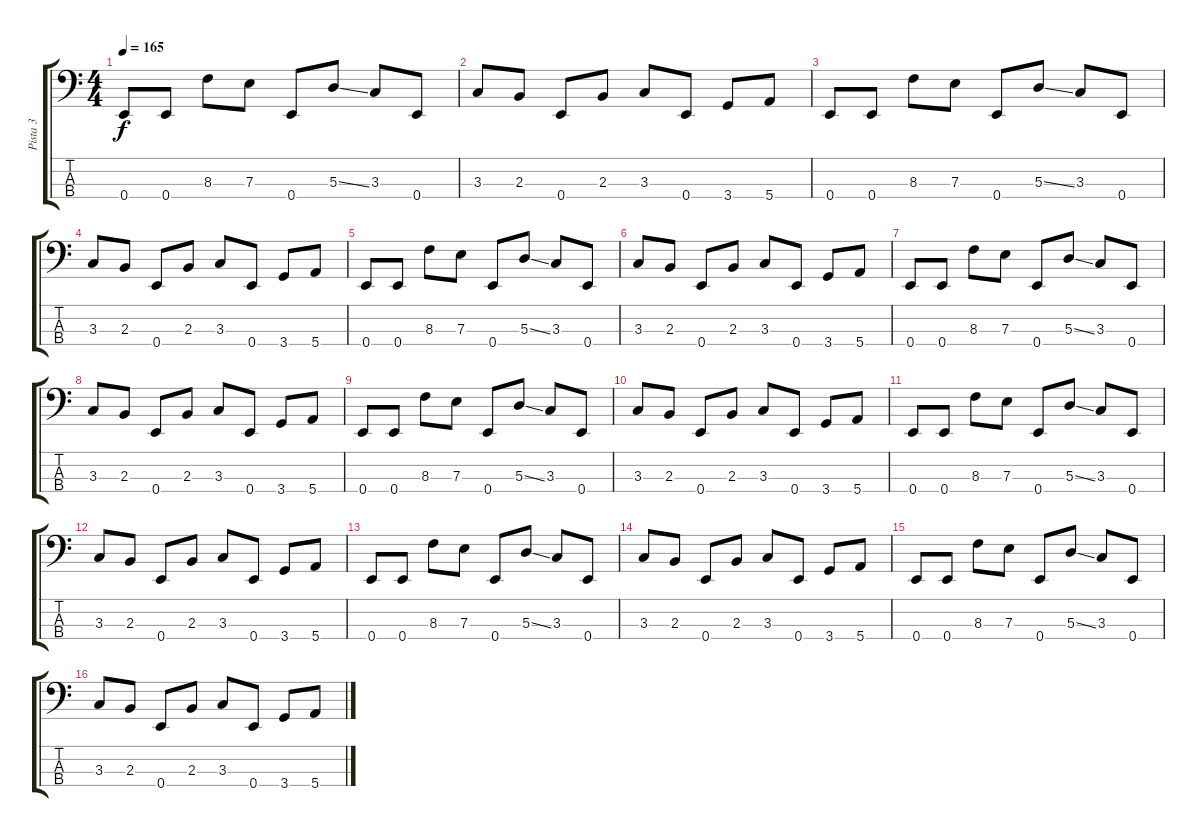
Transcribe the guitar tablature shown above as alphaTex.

\track ("Pista 3" "Pista 3") {instrument electricbasspick}
\staff {score tabs}
\tuning (G2 D2 A1 E1) {hide}
\ts (4 4)
\tempo 165
\clef f4
\ks c
0.4.8{dy f instrument electricbasspick} 0.4.8 8.3.8 7.3.8 0.4.8 5.3{ss}.8 3.3.8 0.4.8 |
3.3.8 2.3.8 0.4.8 2.3.8 3.3.8 0.4.8 3.4.8 5.4.8 |
0.4.8 0.4.8 8.3.8 7.3.8 0.4.8 5.3{ss}.8 3.3.8 0.4.8 |
3.3.8 2.3.8 0.4.8 2.3.8 3.3.8 0.4.8 3.4.8 5.4.8 |
0.4.8 0.4.8 8.3.8 7.3.8 0.4.8 5.3{ss}.8 3.3.8 0.4.8 |
3.3.8 2.3.8 0.4.8 2.3.8 3.3.8 0.4.8 3.4.8 5.4.8 |
0.4.8 0.4.8 8.3.8 7.3.8 0.4.8 5.3{ss}.8 3.3.8 0.4.8 |
3.3.8 2.3.8 0.4.8 2.3.8 3.3.8 0.4.8 3.4.8 5.4.8 |
0.4.8 0.4.8 8.3.8 7.3.8 0.4.8 5.3{ss}.8 3.3.8 0.4.8 |
3.3.8 2.3.8 0.4.8 2.3.8 3.3.8 0.4.8 3.4.8 5.4.8 |
0.4.8 0.4.8 8.3.8 7.3.8 0.4.8 5.3{ss}.8 3.3.8 0.4.8 |
3.3.8 2.3.8 0.4.8 2.3.8 3.3.8 0.4.8 3.4.8 5.4.8 |
0.4.8 0.4.8 8.3.8 7.3.8 0.4.8 5.3{ss}.8 3.3.8 0.4.8 |
3.3.8 2.3.8 0.4.8 2.3.8 3.3.8 0.4.8 3.4.8 5.4.8 |
0.4.8 0.4.8 8.3.8 7.3.8 0.4.8 5.3{ss}.8 3.3.8 0.4.8 |
3.3.8 2.3.8 0.4.8 2.3.8 3.3.8 0.4.8 3.4.8 5.4.8
